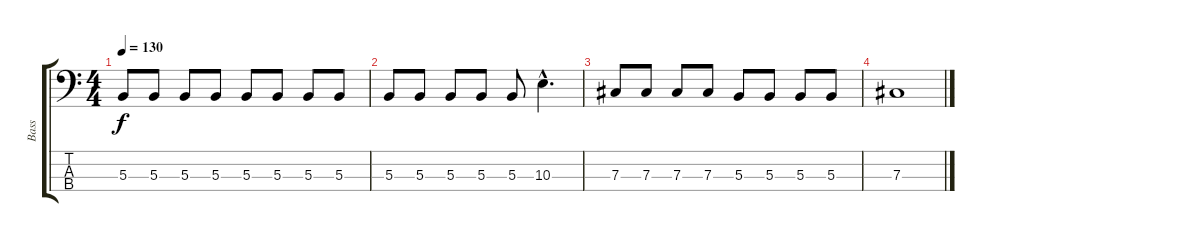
\track ("Bass" "Bass") {instrument electricbasspick}
\staff {score tabs}
\tuning (E2 B1 Gb1 Db1) {hide}
\ts (4 4)
\tempo 130
\clef f4
\ks c
5.3.8{dy f} 5.3.8 5.3.8 5.3.8 5.3.8 5.3.8 5.3.8 5.3.8 |
5.3.8 5.3.8 5.3.8 5.3.8 5.3.8 10.3{hac}.4{d} |
7.3.8 7.3.8 7.3.8 7.3.8 5.3.8 5.3.8 5.3.8 5.3.8 |
7.3.1
